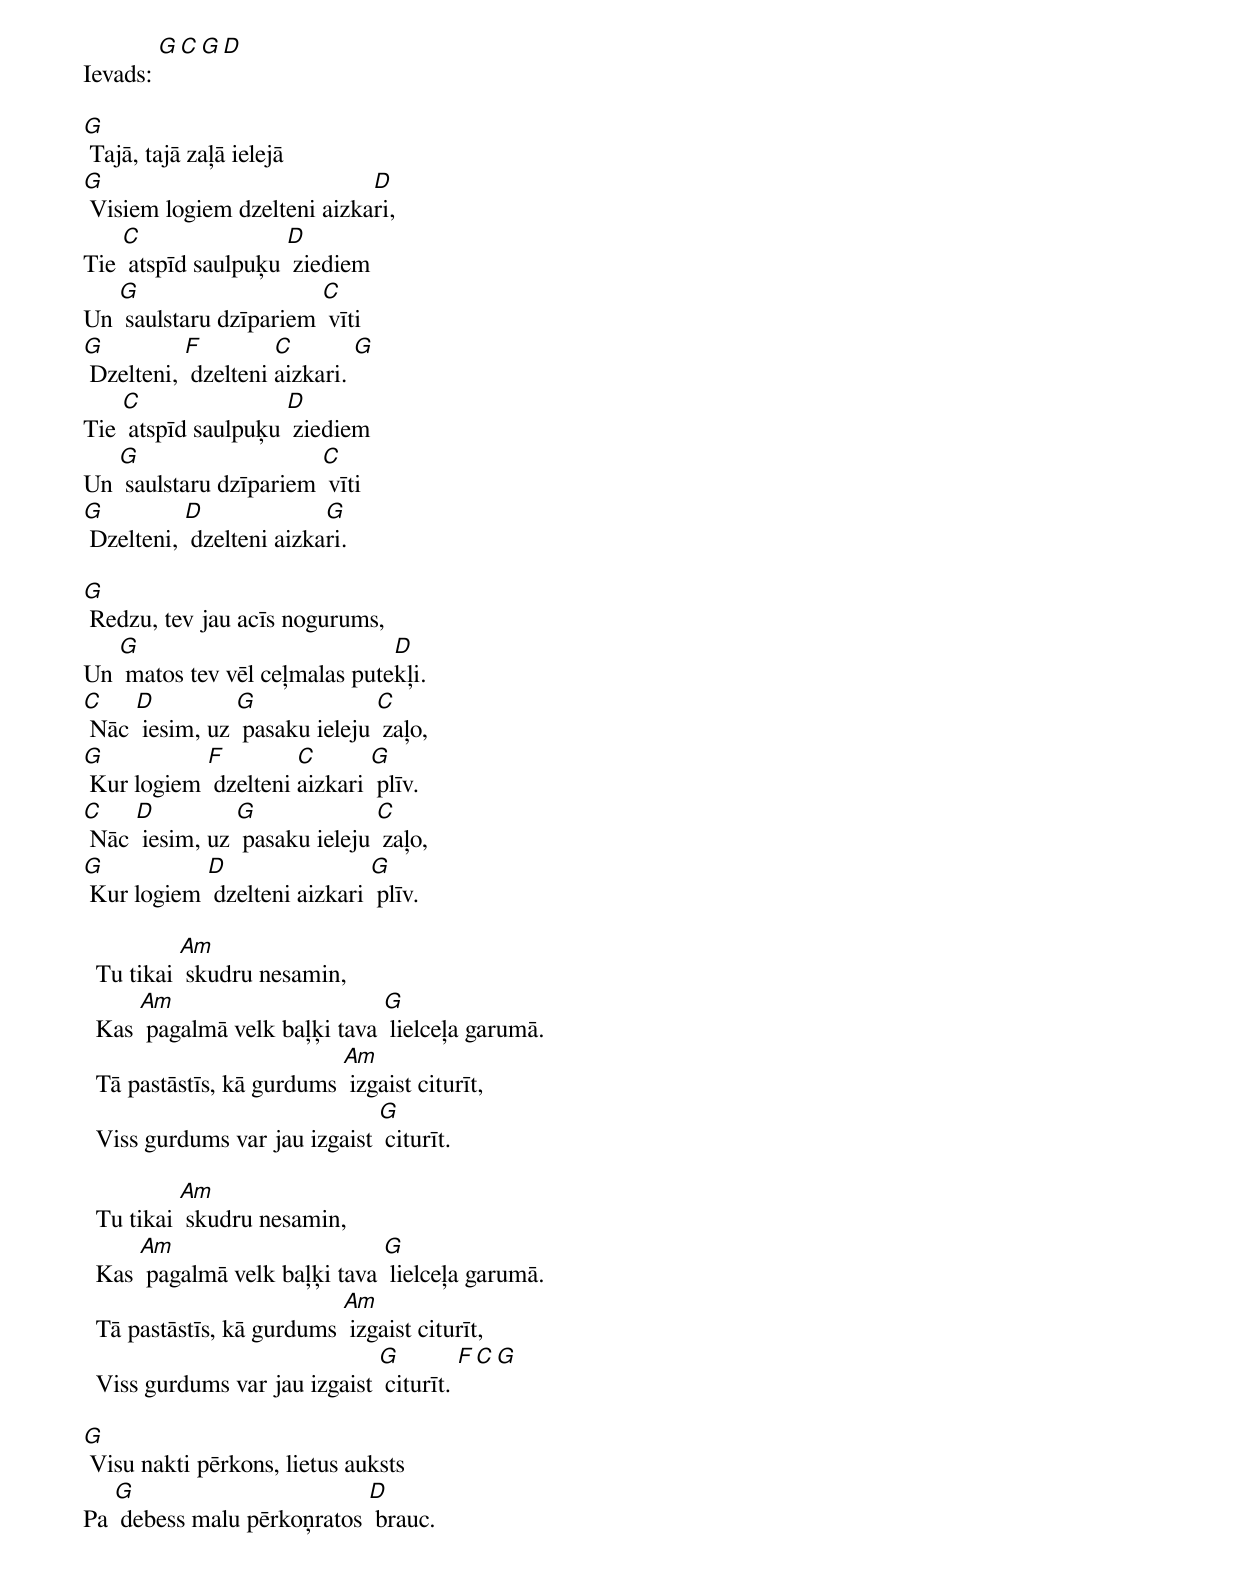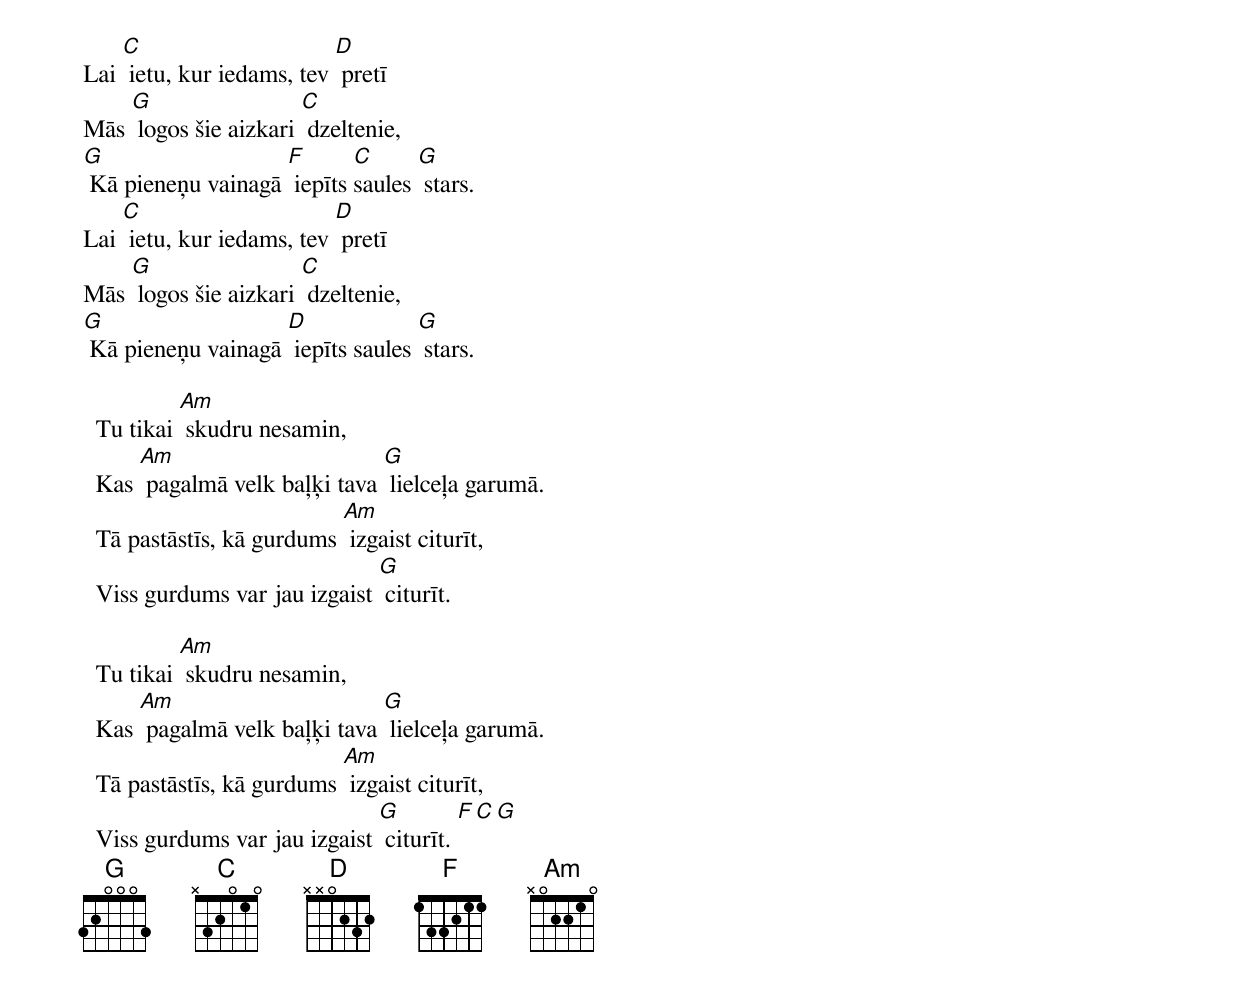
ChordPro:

Ievads: [G][C][G][D]

[G] Tajā, tajā zaļā ielejā
[G] Visiem logiem dzelteni aizka[D]ri,
Tie [C] atspīd saulpuķu [D] ziediem
Un [G] saulstaru dzīpariem [C] vīti
[G] Dzelteni, [F] dzelteni [C]aizkari. [G]
Tie [C] atspīd saulpuķu [D] ziediem
Un [G] saulstaru dzīpariem [C] vīti
[G] Dzelteni, [D] dzelteni aizka[G]ri.

[G] Redzu, tev jau acīs nogurums,
Un [G] matos tev vēl ceļmalas pute[D]kļi.
[C] Nāc [D] iesim, uz [G] pasaku ieleju [C] zaļo,
[G] Kur logiem [F] dzelteni [C]aizkari [G] plīv.
[C] Nāc [D] iesim, uz [G] pasaku ieleju [C] zaļo,
[G] Kur logiem [D] dzelteni aizkari [G] plīv.

  Tu tikai [Am] skudru nesamin,
  Kas [Am] pagalmā velk baļķi tava [G] lielceļa garumā.
  Tā pastāstīs, kā gurdums [Am] izgaist citurīt,
  Viss gurdums var jau izgaist [G] citurīt.

  Tu tikai [Am] skudru nesamin,
  Kas [Am] pagalmā velk baļķi tava [G] lielceļa garumā.
  Tā pastāstīs, kā gurdums [Am] izgaist citurīt,
  Viss gurdums var jau izgaist [G] citurīt. [F][C][G]

[G] Visu nakti pērkons, lietus auksts
Pa [G] debess malu pērkoņratos [D] brauc.
Lai [C] ietu, kur iedams, tev [D] pretī
Mās [G] logos šie aizkari [C] dzeltenie,
[G] Kā pieneņu vainagā [F] iepīts [C]saules [G] stars.
Lai [C] ietu, kur iedams, tev [D] pretī
Mās [G] logos šie aizkari [C] dzeltenie,
[G] Kā pieneņu vainagā [D] iepīts saules [G] stars.

  Tu tikai [Am] skudru nesamin,
  Kas [Am] pagalmā velk baļķi tava [G] lielceļa garumā.
  Tā pastāstīs, kā gurdums [Am] izgaist citurīt,
  Viss gurdums var jau izgaist [G] citurīt.

  Tu tikai [Am] skudru nesamin,
  Kas [Am] pagalmā velk baļķi tava [G] lielceļa garumā.
  Tā pastāstīs, kā gurdums [Am] izgaist citurīt,
  Viss gurdums var jau izgaist [G] citurīt. [F][C][G]
